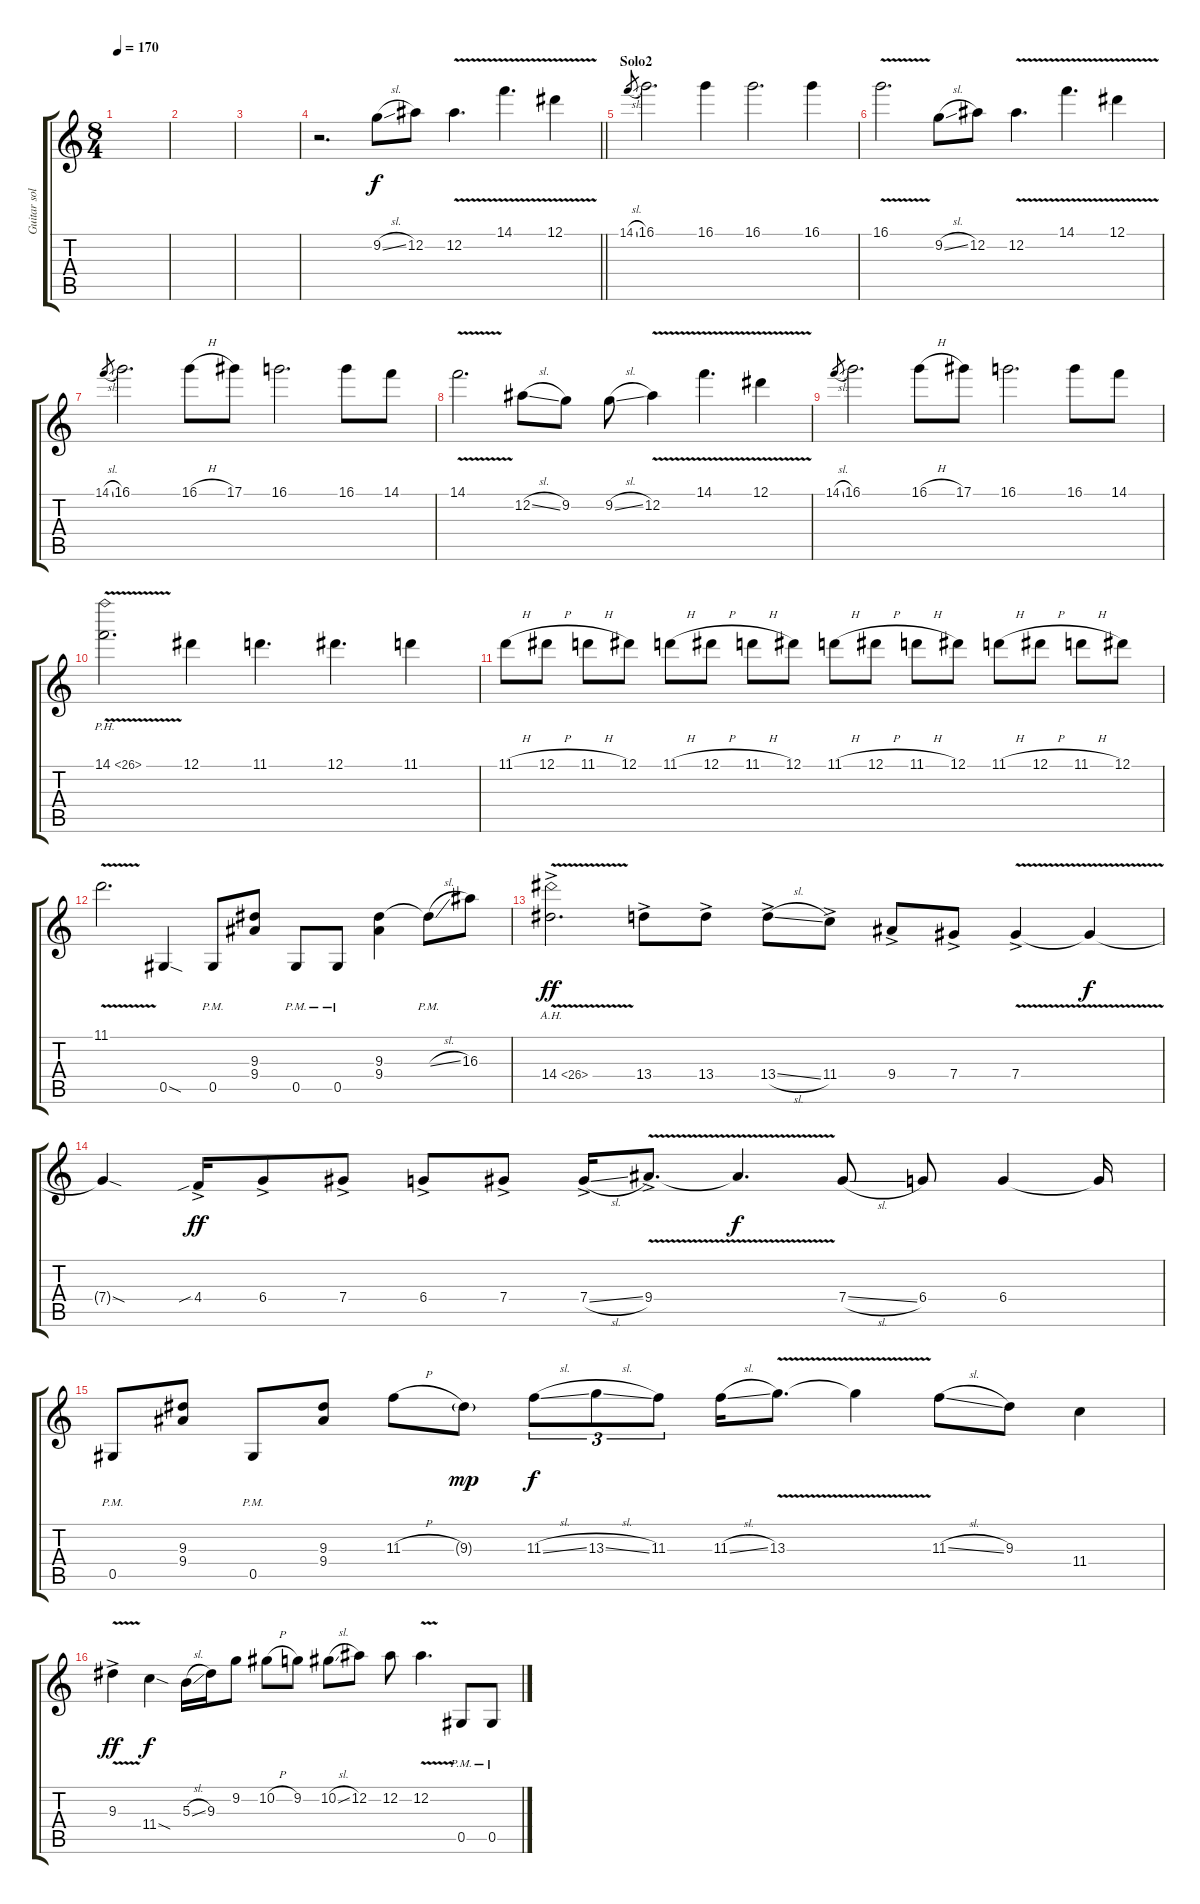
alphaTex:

\track ("Guitar solo" "Guitar sol") {instrument distortionguitar}
\staff {score tabs}
\tuning (Eb4 Bb3 Gb3 Db3 Ab2 Eb2) {hide}
\ts (8 4)
\tempo 170
\clef g2
\ks c
|
|
|
\barLineRight lightlight
r.2{d} 9.2{sl}.8 12.2.8 12.2{v}.4{d} 14.1{v}.4{d} 12.1{v}.4 |
\section ("" "Solo2")
14.1{sl}.8{gr} 16.1.2{d} 16.1.4 16.1.2{d} 16.1.4 |
16.1{v}.2{d} 9.2{sl}.8 12.2.8 12.2{v}.4{d} 14.1{v}.4{d} 12.1{v}.4 |
14.1{sl}.8{gr} 16.1.2{d} 16.1{h}.8 17.1.8 16.1.2{d} 16.1.8 14.1.8 |
14.1{v}.2{d} 12.2{sl}.8 9.2.8 9.2{sl}.8 12.2{v}.4 14.1{v}.4{d} 12.1{v}.4 |
14.1{sl}.8{gr} 16.1.2{d} 16.1{h}.8 17.1.8 16.1.2{d} 16.1.8 14.1.8 |
14.1{ph 12 v}.2{d} 12.1.4 11.1.4{d} 12.1.4{d} 11.1.4 |
11.1{h}.8 12.1{h}.8 11.1{h}.8 12.1.8 11.1{h}.8 12.1{h}.8 11.1{h}.8 12.1.8 11.1{h}.8 12.1{h}.8 11.1{h}.8 12.1.8 11.1{h}.8 12.1{h}.8 11.1{h}.8 12.1.8 |
11.1{v}.2{d} 0.5{sod}.4 0.5{pm}.8 (9.3 9.4).8 0.5{pm}.8 0.5{pm}.8 (9.3 9.4).4 9.3{sl pm t}.8 16.3.8 |
14.4{ah 12 v ac}.2{d dy ff} 13.4{ac}.8 13.4{ac}.8 13.4{sl ac}.8 11.4{ac}.8 9.4{ac}.8 7.4{ac}.8 7.4{v ac}.4 7.4{t}.4{dy f} |
7.4{sod t}.4 4.4{sib ac}.16{dy ff} 6.4{ac}.8 7.4{ac}.8 6.4{ac}.8 7.4{ac}.8 7.4{sl ac}.16 9.4{v ac}.8{d} 9.4{t}.4{d dy f} 7.4{sl}.8 6.4.8 6.4.4 6.4{t}.16 |
0.5{pm}.8 (9.3 9.4).8 0.5{pm}.8 (9.3 9.4).8 11.3{h}.8 9.3{g}.8{dy mp} 11.3{sl}.8{tu (3 2) dy f} 13.3{sl}.8{tu (3 2)} 11.3.8{tu (3 2)} 11.3{sl}.16 13.3{v}.8{d} 13.3{t}.4 11.3{sl}.8 9.3.8 11.4.4 |
9.3{v ac}.4{dy ff} 11.4{sod}.4{dy f} 5.3{sl}.16 9.3.16 9.2.8 10.2{h}.8 9.2.8 10.2{sl}.8 12.2.8 12.2.8 12.2{v}.4{d} 0.5{pm}.8 0.5{pm}.8
